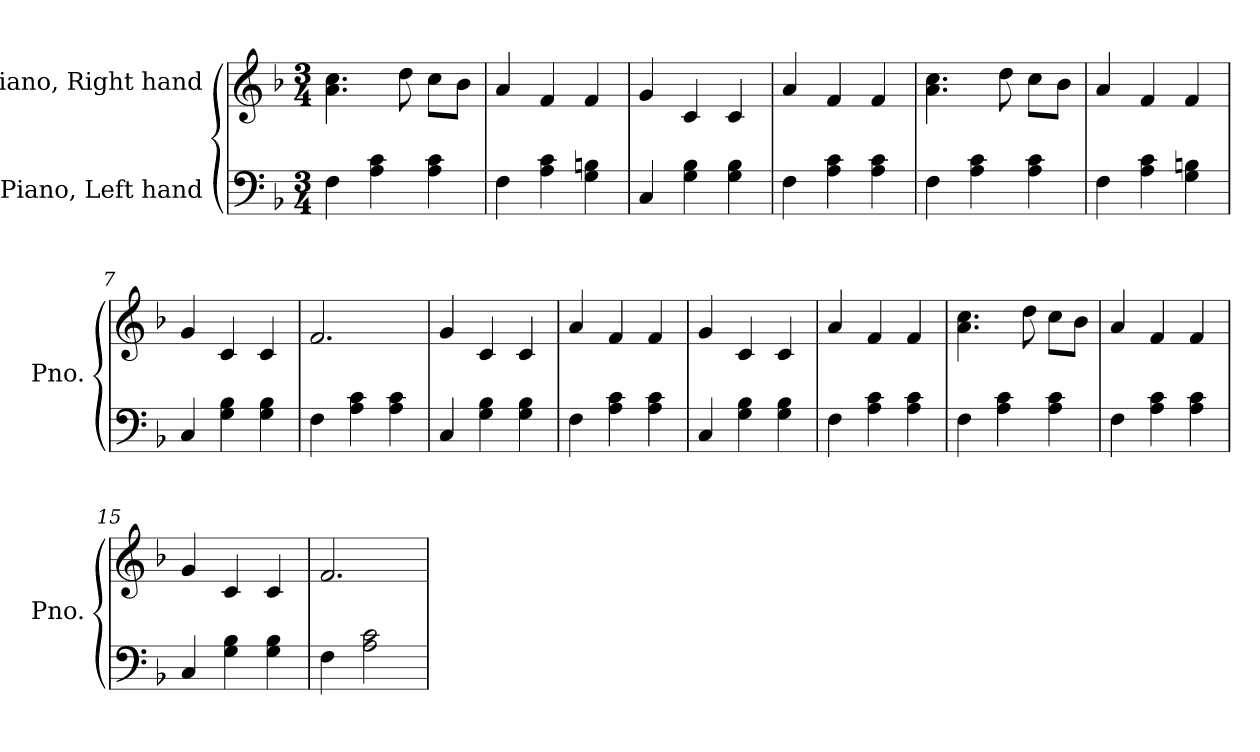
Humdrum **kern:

**kern	**kern
*part2	*part1
*staff2	*staff1
*I"Piano, Left hand	*I"Piano, Right hand
*I'Pno.	*I'Pno.
*clefF4	*clefG2
*k[b-]	*k[b-]
*M3/4	*M3/4
*MM120	*MM120
=1	=1
4F\	4.a\ 4.cc\
4A\ 4c\	.
.	8dd\
4A\ 4c\	8cc\L
.	8b-\J
=2	=2
4F\	4a/
4A\ 4c\	4f/
4G\ 4Bn\	4f/
=3	=3
4C/	4g/
4G\ 4B-\	4c/
4G\ 4B-\	4c/
=4	=4
4F\	4a/
4A\ 4c\	4f/
4A\ 4c\	4f/
=5	=5
4F\	4.a\ 4.cc\
4A\ 4c\	.
.	8dd\
4A\ 4c\	8cc\L
.	8b-\J
=6	=6
4F\	4a/
4A\ 4c\	4f/
4G\ 4Bn\	4f/
=7	=7
4C/	4g/
4G\ 4B-\	4c/
4G\ 4B-\	4c/
!!LO:LB:g=z
=8	=8
4F\	2.f/
4A\ 4c\	.
4A\ 4c\	.
=9	=9
4C/	4g/
4G\ 4B-\	4c/
4G\ 4B-\	4c/
=10	=10
4F\	4a/
4A\ 4c\	4f/
4A\ 4c\	4f/
=11	=11
4C/	4g/
4G\ 4B-\	4c/
4G\ 4B-\	4c/
=12	=12
4F\	4a/
4A\ 4c\	4f/
4A\ 4c\	4f/
=13	=13
4F\	4.a\ 4.cc\
4A\ 4c\	.
.	8dd\
4A\ 4c\	8cc\L
.	8b-\J
=14	=14
4F\	4a/
4A\ 4c\	4f/
4A\ 4c\	4f/
=15	=15
4C/	4g/
4G\ 4B-\	4c/
4G\ 4B-\	4c/
=16	=16
4F\	2.f/
2A\ 2c\	.
=	=
*-	*-
